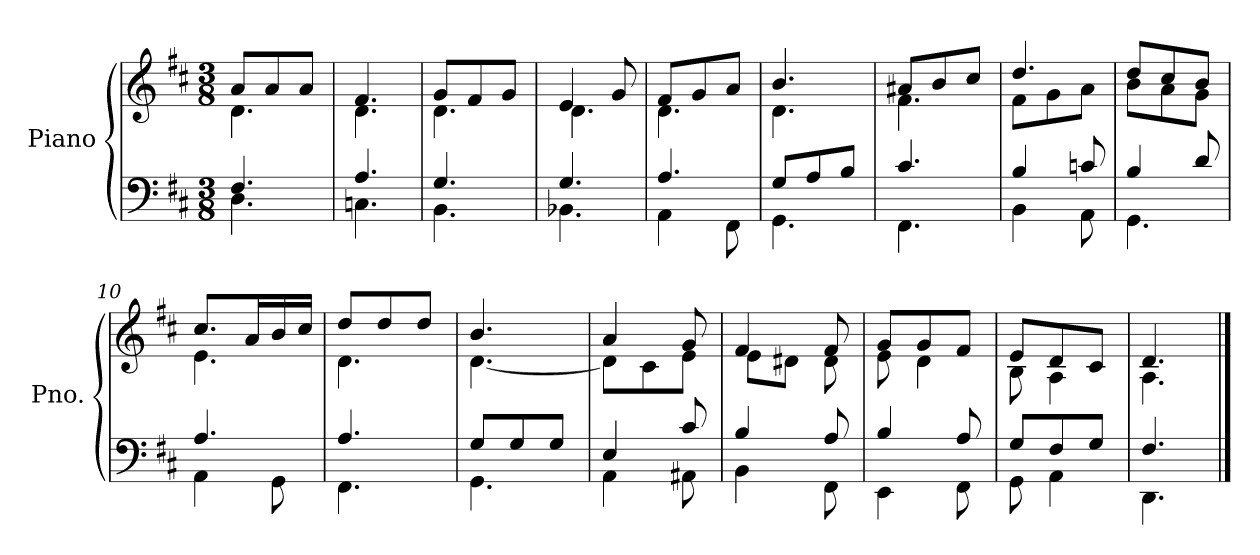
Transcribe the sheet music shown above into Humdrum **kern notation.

**kern	**kern
*part1	*part1
*staff2	*staff1
*I"Piano	*
*I'Pno.	*
*clefF4	*clefG2
*k[f#c#]	*k[f#c#]
*M3/8	*M3/8
=1	=1
*^	*^
4.F#/	4.D\	8a/L	4.d\
.	.	8a/	.
.	.	8a/J	.
=2	=2	=2	=2
4.A/	4.Cn\	4.f#/	4.d\
=3	=3	=3	=3
4.G/	4.BB\	8g/L	4.d\
.	.	8f#/	.
.	.	8g/J	.
=4	=4	=4	=4
4.G/	4.BB-X\	4e/	4.d\
.	.	8g/	.
=5	=5	=5	=5
4.A/	4AA\	8f#/L	4.d\
.	.	8g/	.
.	8FF#\	8a/J	.
=6	=6	=6	=6
8G/L	4.GG\	4.b/	4.d\
8A/	.	.	.
8B/J	.	.	.
=7	=7	=7	=7
4.c#/	4.FF#\	8a#X/L	4.f#\
.	.	8b/	.
.	.	8cc#/J	.
=8	=8	=8	=8
4B/	4BB\	4.dd/	8f#\L
.	.	.	8g\
8cn/	8AA\	.	8a\J
=9	=9	=9	=9
4B/	4.GG\	8dd/L	8b\L
.	.	8cc#/	8a\
8d/	.	8b/J	8g\J
=10	=10	=10	=10
4.A/	4AA\	8.cc#/L	4.e\
.	.	16a/L	.
.	8GG\	16b/	.
.	.	16cc#/JJ	.
=11	=11	=11	=11
4.A/	4.FF#\	8dd/L	4.d\
.	.	8dd/	.
.	.	8dd/J	.
!!LO:LB:g=z	!!
=12	=12	=12	=12
8G/L	4.GG\	4.b/	[4.d\
8G/	.	.	.
8G/J	.	.	.
=13	=13	=13	=13
4E/	4AA\	4a/	8d\L]
.	.	.	8c#\
8c#/	8AA#X\	8g/	8e\J
=14	=14	=14	=14
4B/	4BB\	4f#/	8e\L
.	.	.	8d#X\J
8A/	8FF#\	8f#/	8d#\
=15	=15	=15	=15
4B/	4EE\	8g/L	8e\
.	.	8g/	4d\
8A/	8FF#\	8f#/J	.
=16	=16	=16	=16
8G/L	8GG\	8e/L	8B\
8F#/	4AA\	8d/	4A\
8G/J	.	8c#/J	.
=17	=17	=17	=17
4.F#/	4.DD\	4.d/	4.A\
*v	*v	*	*
*	*v	*v
==	==
*-	*-
